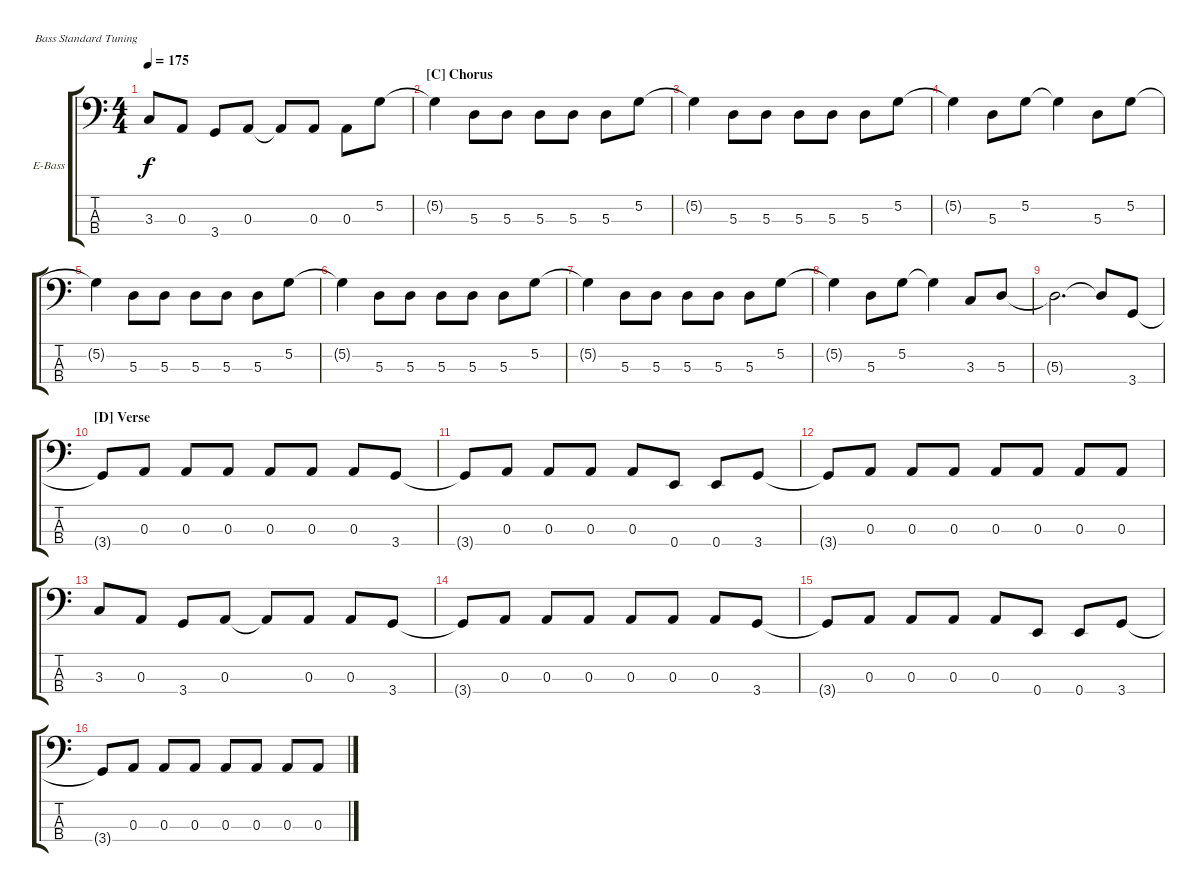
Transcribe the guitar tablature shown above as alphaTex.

\defaultSystemsLayout 4
\bracketExtendMode groupsimilarinstruments
\firstSystemTrackNameOrientation horizontal
\otherSystemsTrackNameOrientation horizontal
\track ("Bass" "E-Bass") {instrument electricbassfinger}
\staff {score tabs}
\tuning (G2 D2 A1 E1)
\ts (4 4)
\tempo 175
\clef f4
\scale
1.03909
\ks c
3.3.8{dy f} 0.3.8 3.4.8 0.3.8 0.3{t}.8 0.3.8 0.3.8 5.2.8 |
\section ("C" "Chorus")
\scale
0.960908 5.2{t}.4 5.3.8 5.3.8 5.3.8 5.3.8 5.3.8 5.2.8 |
\scale
1.06936 5.2{t}.4 5.3.8 5.3.8 5.3.8 5.3.8 5.3.8 5.2.8 |
\scale
0.930643 5.2{t}.4 5.3.8 5.2.8 5.2{t}.4 5.3.8 5.2.8 |
\scale
1.03909 5.2{t}.4 5.3.8 5.3.8 5.3.8 5.3.8 5.3.8 5.2.8 |
\scale
0.960908 5.2{t}.4 5.3.8 5.3.8 5.3.8 5.3.8 5.3.8 5.2.8 |
\scale
1.03909 5.2{t}.4 5.3.8 5.3.8 5.3.8 5.3.8 5.3.8 5.2.8 |
\scale
0.960908 5.2{t}.4 5.3.8 5.2.8 5.2{t}.4 3.3.8 5.3.8 |
\scale
1.03909 5.3{t}.2{d} 5.3{t}.8 3.4.8 |
\section ("D" "Verse")
\scale
0.960908 3.4{t}.8 0.3.8 0.3.8 0.3.8 0.3.8 0.3.8 0.3.8 3.4.8 |
\scale
1.03909 3.4{t}.8 0.3.8 0.3.8 0.3.8 0.3.8 0.4.8 0.4.8 3.4.8 |
\scale
0.960908 3.4{t}.8 0.3.8 0.3.8 0.3.8 0.3.8 0.3.8 0.3.8 0.3.8 |
\scale
1.03909 3.3.8 0.3.8 3.4.8 0.3.8 0.3{t}.8 0.3.8 0.3.8 3.4.8 |
\scale
0.960908 3.4{t}.8 0.3.8 0.3.8 0.3.8 0.3.8 0.3.8 0.3.8 3.4.8 |
\scale
1.03909 3.4{t}.8 0.3.8 0.3.8 0.3.8 0.3.8 0.4.8 0.4.8 3.4.8 |
\scale
0.960908 3.4{t}.8 0.3.8 0.3.8 0.3.8 0.3.8 0.3.8 0.3.8 0.3.8
